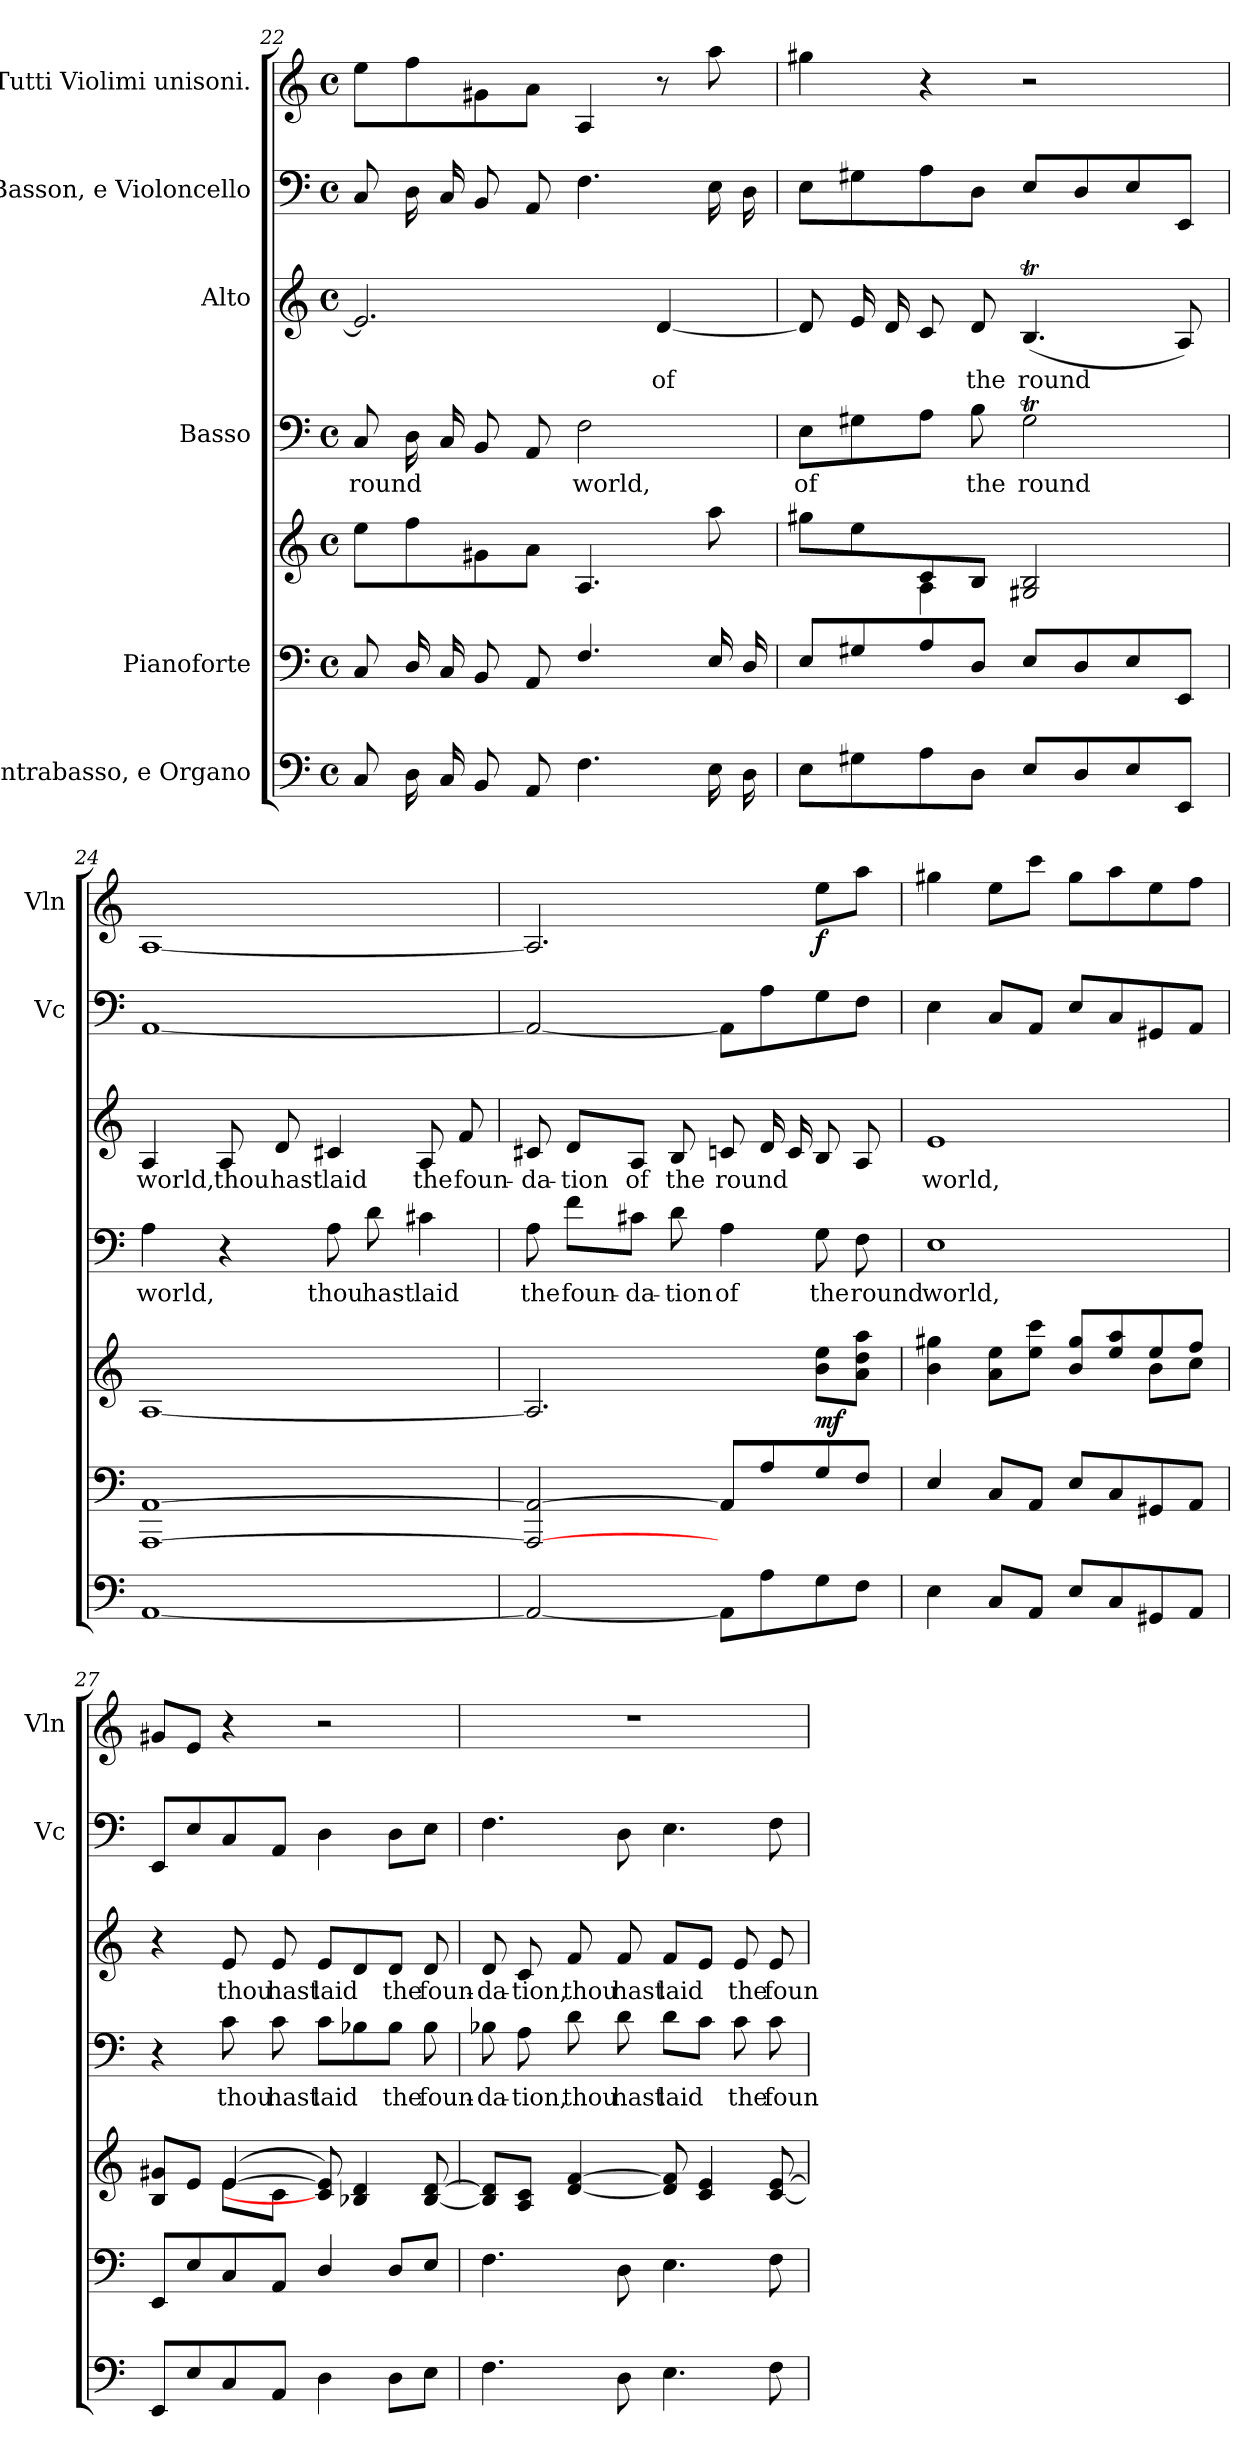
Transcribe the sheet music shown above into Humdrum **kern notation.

**kern	**kern	**kern	**dynam	**kern	**text	**kern	**text	**kern	**kern	**dynam
*part6	*part5	*part5	*part5	*part4	*part4	*part3	*part3	*part2	*part1	*part1
*staff7	*staff6	*staff5	*staff5/6	*staff4	*staff4	*staff3	*staff3	*staff2	*staff1	*staff1
*I"Contrabasso, e Organo	*I"Pianoforte	*	*	*I"Basso	*	*I"Alto	*	*I"Basson, e Violoncello	*I"Tutti Violimi unisoni.	*
*	*	*	*	*	*	*	*	*I'Vc	*I'Vln	*
*clefF4	*clefF4	*clefG2	*	*clefF4	*	*clefG2	*	*clefF4	*clefG2	*
*k[]	*k[]	*k[]	*	*k[]	*	*k[]	*	*k[]	*k[]	*
*C:	*C:	*C:	*	*C:	*	*C:	*	*C:	*C:	*
*M4/4	*M4/4	*M4/4	*	*M4/4	*	*M4/4	*	*M4/4	*M4/4	*
*met(c)	*met(c)	*met(c)	*	*met(c)	*	*met(c)	*	*met(c)	*met(c)	*
=22	=22	=22	=22	=22	=22	=22	=22	=22	=22	=22
*	*^	*^	*	*	*	*	*	*	*	*
!	!	!	!	!	!	!	!LO:LY:b	!	!	!	!	!
8CL	8C/L	1ryy	8ee\L	2ryy	.	8CL	round	2.e]	.	8CL	8eeL	.
16DL	16D/L	.	8ff\	.	.	16DL	.	.	.	16DL	8ff	.
16C	16C/	.	.	.	.	16C	.	.	.	16C	.	.
8BB	8BB/	.	8g#X\	.	.	8BB	.	.	.	8BB	8g#X	.
8AAJ	8AA/J	.	8a\J	.	.	8AAJ	.	.	.	8AAJ	8aJ	.
!	!	!	!	!	!	!	!LO:LY:b	!	!	!	!	!
4.F	4.F/	.	4.A/	2ryy	.	2F	world,	.	.	4.F	4A	.
!	!	!	!	!	!	!	!	!	!LO:LY:b	!	!	!
.	.	.	.	.	.	.	.	[4d	of	.	8r	.
16ELL	16E/LL	.	8aa\	.	.	.	.	.	.	16ELL	8aa	.
16DJJ	16D/JJ	.	.	.	.	.	.	.	.	16DJJ	.	.
=23	=23	=23	=23	=23	=23	=23	=23	=23	=23	=23	=23	=23
!	!	!	!	!	!	!	!LO:LY:b	!	!	!	!	!
8EL	8E/L	1ryy	8gg#X\L	4ryy	.	8EL	of	8dL]	.	8EL	4gg#X	.
8G#X	8G#X/	.	8ee\	.	.	8G#X	.	16eL	.	8G#X	.	.
.	.	.	.	.	.	.	.	16d	.	.	.	.
8A	8A/	.	8c/	4A\	.	8AJ	.	8cJ	.	8A	4r	.
!	!	!	!	!	!	!	!LO:LY:b	!	!LO:LY:b	!	!	!
8DJ	8D/J	.	8B/J	.	.	8B	the	8d	the	8DJ	.	.
!	!	!	!	!	!	!	!LO:LY:b	!	!LO:LY:b	!	!	!
8EL	8E/L	.	2G#X/ 2B/	2ryy	.	2G#t	round	(<4.Bt	round	8EL	2r	.
8D	8D/	.	.	.	.	.	.	.	.	8D	.	.
8E	8E/	.	.	.	.	.	.	.	.	8E	.	.
8EEJ	8EE/J	.	.	.	.	.	.	8A)	.	8EEJ	.	.
=24	=24	=24	=24	=24	=24	=24	=24	=24	=24	=24	=24	=24
!	!	!	!	!	!	!	!LO:LY:b	!	!LO:LY:b	!	!	!
[1AA	[1AAA/ [1AA/	1ryy	[1A/	2ryy	.	4A	world,	4A	world,	[1AA	[1A	.
!	!	!	!	!	!	!	!	!	!LO:LY:b	!	!	!
.	.	.	.	.	.	4r	.	8A	thou	.	.	.
!	!	!	!	!	!	!	!	!	!LO:LY:b	!	!	!
.	.	.	.	.	.	.	.	8d	hast	.	.	.
!	!	!	!	!	!	!	!LO:LY:b	!	!LO:LY:b	!	!	!
.	.	.	.	2ryy	.	8A	thou	4c#X/	laid	.	.	.
!	!	!	!	!	!	!	!LO:LY:b	!	!	!	!	!
.	.	.	.	.	.	8d	hast	.	.	.	.	.
!	!	!	!	!	!	!	!LO:LY:b	!	!LO:LY:b	!	!	!
.	.	.	.	.	.	4c#X	laid	8A	the	.	.	.
!	!	!	!	!	!	!	!	!	!LO:LY:b	!	!	!
.	.	.	.	.	.	.	.	8f	foun-	.	.	.
!!LO:LB:g=z
=25	=25	=25	=25	=25	=25	=25	=25	=25	=25	=25	=25	=25
!	!	!	!	!	!	!	!LO:LY:b	!	!LO:LY:b	!	!	!
2AA_	2AAA/_ 2AA/_	1ryy	2.A/]	2ryy	.	8A	the	8c#X	-da-	2AA_	2.A]	.
!	!	!	!	!	!	!	!LO:LY:b	!	!LO:LY:b	!	!	!
.	.	.	.	.	.	8fL	foun-	8dL	-tion	.	.	.
!	!	!	!	!	!	!	!LO:LY:b	!	!LO:LY:b	!	!	!
.	.	.	.	.	.	8c#XJ	-da-	8AJ	of	.	.	.
!	!	!	!	!	!	!	!LO:LY:b	!	!LO:LY:b	!	!	!
.	.	.	.	.	.	8d	-tion	8B	the	.	.	.
!	!	!	!	!	!	!	!LO:LY:b	!	!LO:LY:b	!	!	!
8AAL]	8AA/L]	.	.	2ryy	.	4A	of	8cnL	round	8AAL]	.	.
8A	8A/	.	.	.	.	.	.	16dL	.	8A	.	.
.	.	.	.	.	.	.	.	16c	.	.	.	.
!	!	!	!	!	!LO:DY:b	!	!LO:LY:b	!	!	!	!	!LO:DY:b
8G	8G/	.	8b\ 8ee\L	.	mf	8G	the	8B	.	8G	8eeL	f
!	!	!	!	!	!	!	!LO:LY:b	!	!	!	!	!
8FJ	8F/J	.	8a\ 8dd\ 8aa\J	.	.	8F	round	8AJ	.	8FJ	8aaJ	.
=26	=26	=26	=26	=26	=26	=26	=26	=26	=26	=26	=26	=26
!	!	!	!	!	!	!	!LO:LY:b	!	!LO:LY:b	!	!	!
4E	4E/	1ryy	4b\ 4gg#X\	2ryy	.	1E	world,	1e	world,	4E	4gg#X	.
8CL	8C/L	.	8a\ 8ee\L	.	.	.	.	.	.	8CL	8eeL	.
8AAJ	8AA/J	.	8ee\ 8ccc\J	.	.	.	.	.	.	8AAJ	8cccJ	.
8EL	8E/L	.	8b\ 8gg#\L	4ryy	.	.	.	.	.	8EL	8gg#L	.
8C	8C/	.	8ee\ 8aa\	.	.	.	.	.	.	8C	8aa	.
8GG#X	8GG#X/	.	8ee/	8b\L	.	.	.	.	.	8GG#X	8ee	.
8AAJ	8AA/J	.	8ff/J	8cc\J	.	.	.	.	.	8AAJ	8ffJ	.
=27	=27	=27	=27	=27	=27	=27	=27	=27	=27	=27	=27	=27
8EEL	8EE/L	1ryy	8B/ 8g#X/L	4ryy	.	4r	.	4r	.	8EEL	8g#XL	.
8E	8E/	.	8e/J	.	.	.	.	.	.	8E	8eJ	.
!	!	!	!	!	!	!	!LO:LY:b	!	!LO:LY:b	!	!	!
8C	8C/	.	(>[4e/	8e\L	.	8c	thou	8e	thou	8C	4r	.
!	!	!	!	!	!	!	!LO:LY:b	!	!LO:LY:b	!	!	!
8AAJ	8AA/J	.	.	8c\J	.	8c	hast	8e	hast	8AAJ	.	.
!	!	!	!	!	!	!	!LO:LY:b	!	!LO:LY:b	!	!	!
4D	4D/	.	8c/] 8e/])	2ryy	.	8cL	laid	8eL	laid	4D	2r	.
.	.	.	4B-X/ 4d/	.	.	8B-X	.	8d	.	.	.	.
!	!	!	!	!	!	!	!LO:LY:b	!	!LO:LY:b	!	!	!
8DL	8D/L	.	.	.	.	8B-J	the	8dJ	the	8DL	.	.
!	!	!	!	!	!	!	!LO:LY:b	!	!LO:LY:b	!	!	!
8EJ	8E/J	.	[8B-/ [8d/	.	.	8B-	foun-	8d	foun-	8EJ	.	.
=28	=28	=28	=28	=28	=28	=28	=28	=28	=28	=28	=28	=28
!	!	!	!	!	!	!	!LO:LY:b	!	!LO:LY:b	!	!	!
4.F	4.F\	2ryy	8B-/] 8d/]L	2ryy	.	8B-X	-da-	8d	-da-	4.F	1r	.
!	!	!	!	!	!	!	!LO:LY:b	!	!LO:LY:b	!	!	!
.	.	.	8A/ 8c/J	.	.	8A	-tion,	8c	-tion,	.	.	.
!	!	!	!	!	!	!	!LO:LY:b	!	!LO:LY:b	!	!	!
.	.	.	[4d/ [4f/	.	.	8d	thou	8f	thou	.	.	.
!	!	!	!	!	!	!	!LO:LY:b	!	!LO:LY:b	!	!	!
8D	8D\	.	.	.	.	8d	hast	8f	hast	8D	.	.
!	!	!	!	!	!	!	!LO:LY:b	!	!LO:LY:b	!	!	!
4.E	4.E\	2ryy	8d/] 8f/]	2ryy	.	8dL	laid	8fL	laid	4.E	.	.
.	.	.	4c/ 4e/	.	.	8cJ	.	8eJ	.	.	.	.
!	!	!	!	!	!	!	!LO:LY:b	!	!LO:LY:b	!	!	!
.	.	.	.	.	.	8c	the	8e	the	.	.	.
!	!	!	!	!	!	!	!LO:LY:b	!	!LO:LY:b	!	!	!
8F	8F\	.	[8c/ [8e/	.	.	8c	foun-	8e	foun-	8F	.	.
*	*v	*v	*	*	*	*	*	*	*	*	*	*
*	*	*v	*v	*	*	*	*	*	*	*	*
=	=	=	=	=	=	=	=	=	=	=
*-	*-	*-	*-	*-	*-	*-	*-	*-	*-	*-
